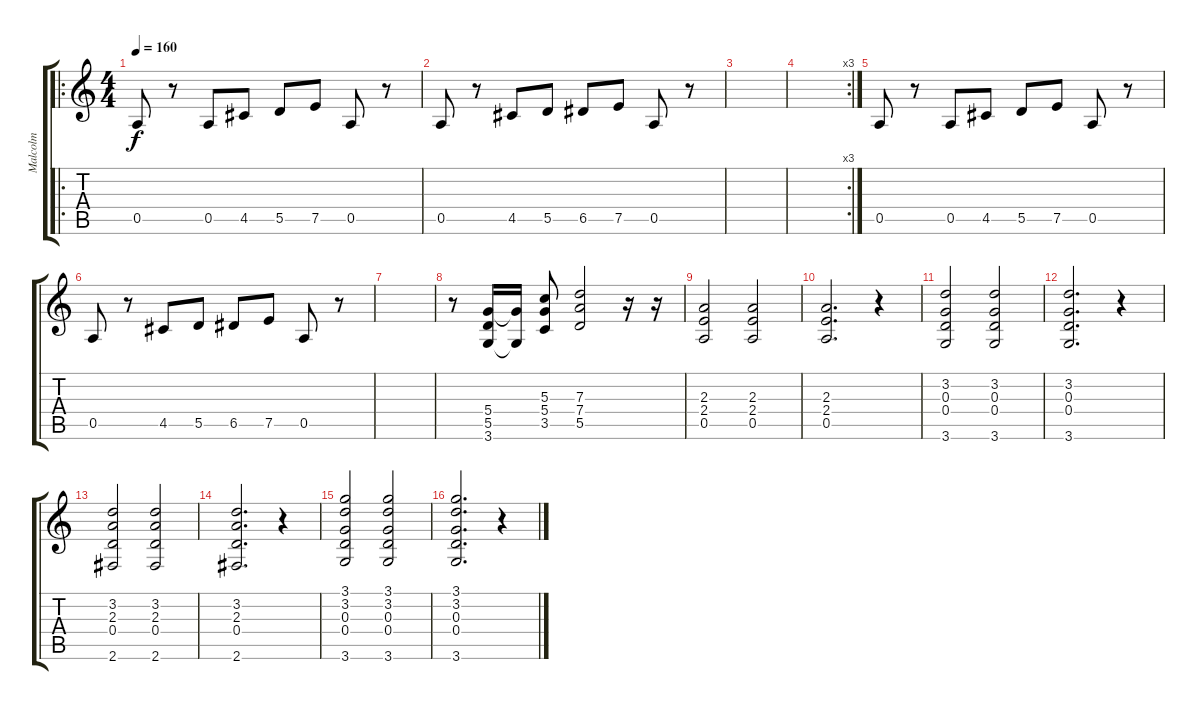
\track ("Malcolm" "Malcolm") {instrument overdrivenguitar}
\staff {score tabs}
\tuning (E4 B3 G3 D3 A2 E2) {hide}
\ro
\ts (4 4)
\tempo 160
\clef g2
\ks c
0.5.8{dy f} r.8 0.5.8 4.5.8 5.5.8 7.5.8 0.5.8 r.8 |
0.5.8 r.8 4.5.8 5.5.8 6.5.8 7.5.8 0.5.8 r.8 |
|
\rc 3
|
0.5.8 r.8 0.5.8 4.5.8 5.5.8 7.5.8 0.5.8 r.8 |
0.5.8 r.8 4.5.8 5.5.8 6.5.8 7.5.8 0.5.8 r.8 |
|
r.8 (5.4 5.5 3.6).16 (5.4{t} 3.6{t}).16 (5.3 5.4 3.5).8 (7.3 7.4 5.5).2 r.16 r.16 |
(2.3 2.4 0.5).2 (2.3 2.4 0.5).2 |
(2.3 2.4 0.5).2{d} r.4 |
(3.2 0.3 0.4 3.6).2 (3.2 0.3 0.4 3.6).2 |
(3.2 0.3 0.4 3.6).2{d} r.4 |
(3.2 2.3 0.4 2.6).2 (3.2 2.3 0.4 2.6).2 |
(3.2 2.3 0.4 2.6).2{d} r.4 |
(3.1 3.2 0.3 0.4 3.6).2 (3.1 3.2 0.3 0.4 3.6).2 |
(3.1 3.2 0.3 0.4 3.6).2{d} r.4
